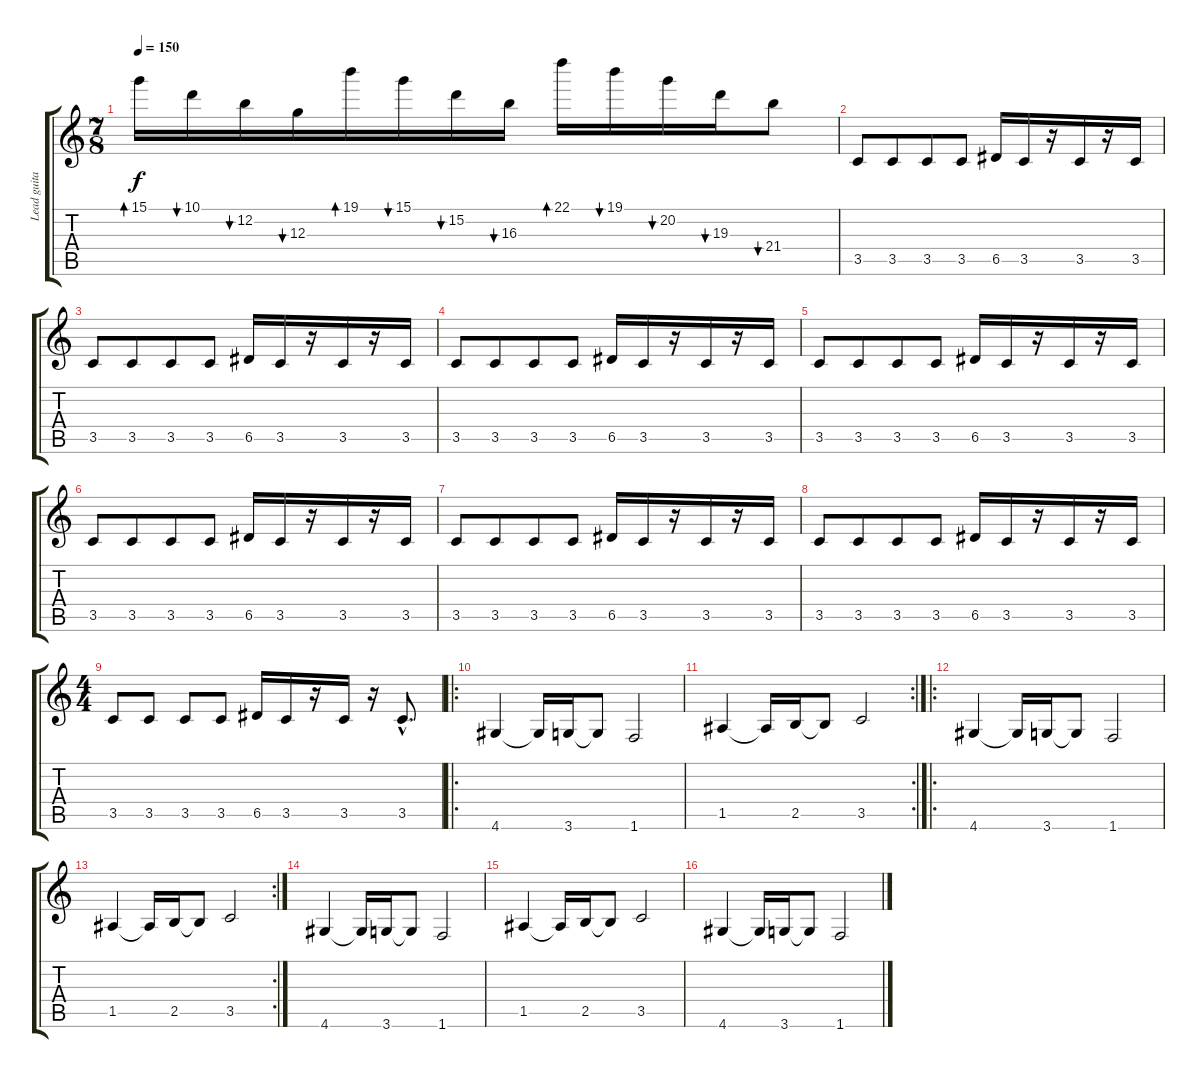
\track ("Lead guitar" "Lead guita") {instrument distortionguitar}
\staff {score tabs}
\tuning (E4 B3 G3 D3 A2 E2) {hide}
\ts (7 8)
\tempo 150
\clef g2
\ks c
15.1.16{bd 60 dy f} 10.1.16{bu 60} 12.2.16{bu 60} 12.3.16{bu 60} 19.1.16{bd 60} 15.1.16{bu 60} 15.2.16{bu 60} 16.3.16{bu 60} 22.1.16{bd 60} 19.1.16{bu 60} 20.2.16{bu 60} 19.3.16{bu 60} 21.4.8{bu 60} |
3.5.8 3.5.8 3.5.8 3.5.8 6.5.16 3.5.16 r.16 3.5.16 r.16 3.5.16 |
3.5.8 3.5.8 3.5.8 3.5.8 6.5.16 3.5.16 r.16 3.5.16 r.16 3.5.16 |
3.5.8 3.5.8 3.5.8 3.5.8 6.5.16 3.5.16 r.16 3.5.16 r.16 3.5.16 |
3.5.8 3.5.8 3.5.8 3.5.8 6.5.16 3.5.16 r.16 3.5.16 r.16 3.5.16 |
3.5.8 3.5.8 3.5.8 3.5.8 6.5.16 3.5.16 r.16 3.5.16 r.16 3.5.16 |
3.5.8 3.5.8 3.5.8 3.5.8 6.5.16 3.5.16 r.16 3.5.16 r.16 3.5.16 |
3.5.8 3.5.8 3.5.8 3.5.8 6.5.16 3.5.16 r.16 3.5.16 r.16 3.5.16 |
\ts (4 4)
3.5.8 3.5.8 3.5.8 3.5.8 6.5.16 3.5.16 r.16 3.5.16 r.16 3.5{hac}.8{d} |
\ro
4.6.4 4.6{t}.16 3.6.16 3.6{t}.8 1.6.2 |
\rc 2
1.5.4 1.5{t}.16 2.5.16 2.5{t}.8 3.5.2 |
\ro
4.6.4 4.6{t}.16 3.6.16 3.6{t}.8 1.6.2 |
\rc 2
1.5.4 1.5{t}.16 2.5.16 2.5{t}.8 3.5.2 |
4.6.4 4.6{t}.16 3.6.16 3.6{t}.8 1.6.2 |
1.5.4 1.5{t}.16 2.5.16 2.5{t}.8 3.5.2 |
4.6.4 4.6{t}.16 3.6.16 3.6{t}.8 1.6.2
